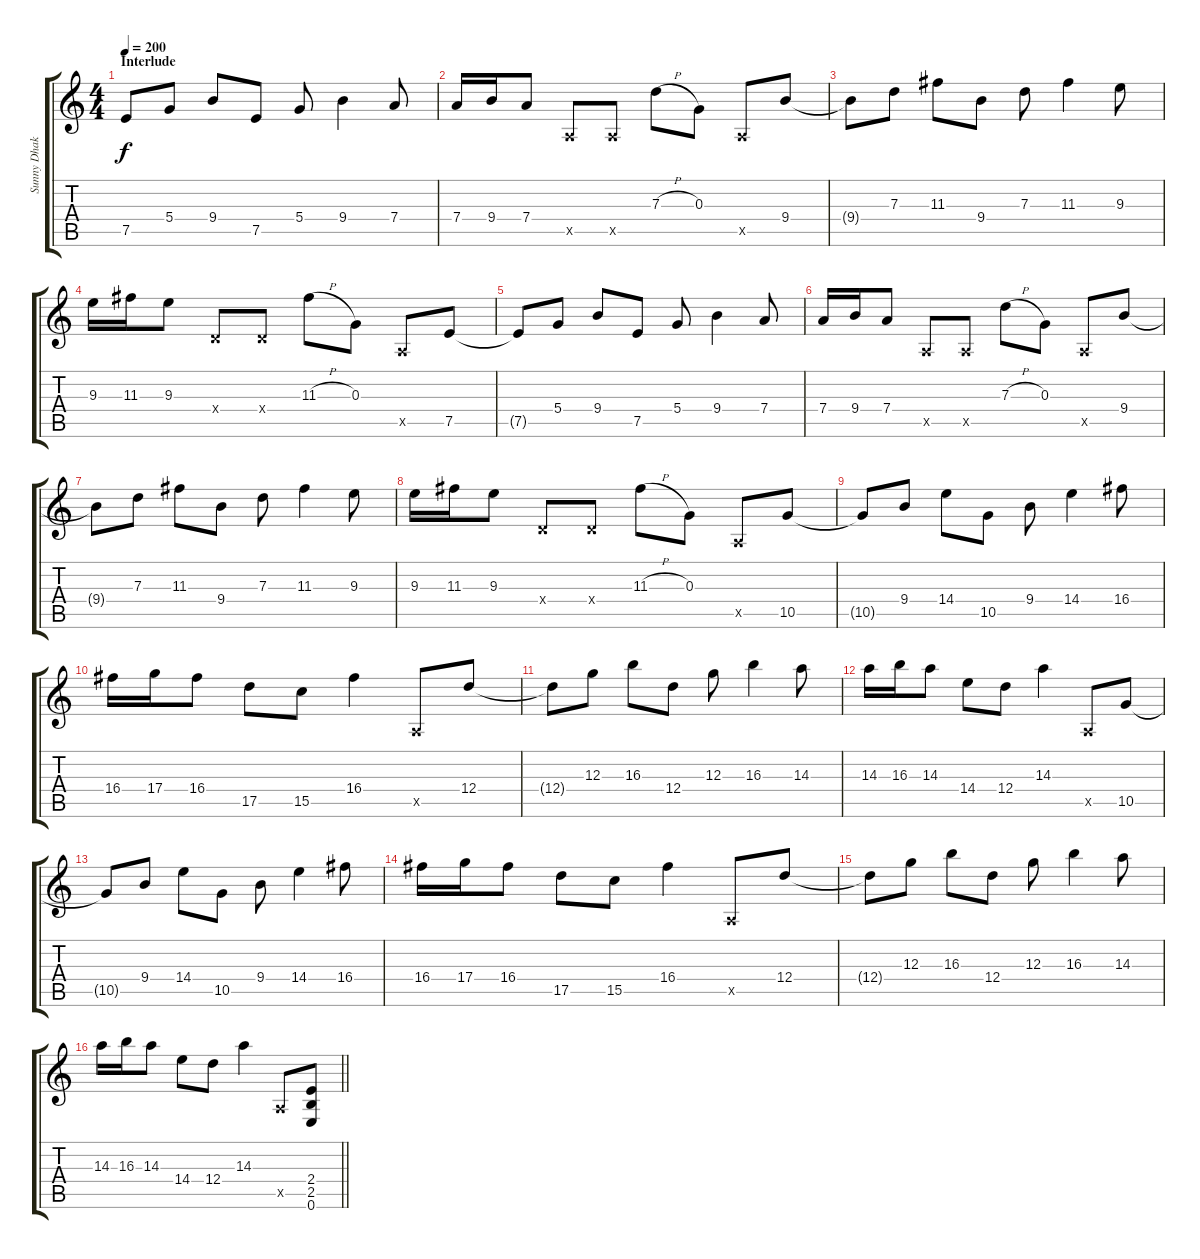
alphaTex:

\track ("Sunny Dhak" "Sunny Dhak") {instrument distortionguitar}
\staff {score tabs}
\tuning (E4 B3 G3 D3 A2 E2) {hide}
\ts (4 4)
\section ("" "Interlude")
\tempo 200
\clef g2
\ks c
7.5.8{dy f} 5.4.8 9.4.8 7.5.8 5.4.8 9.4.4 7.4.8 |
7.4.16 9.4.16 7.4.8 0.5{x}.8 0.5{x}.8 7.3{h}.8 0.3.8 0.5{x}.8 9.4.8 |
9.4{t}.8 7.3.8 11.3.8 9.4.8 7.3.8 11.3.4 9.3.8 |
9.3.16 11.3.16 9.3.8 0.4{x}.8 0.4{x}.8 11.3{h}.8 0.3.8 0.5{x}.8 7.5.8 |
7.5{t}.8 5.4.8 9.4.8 7.5.8 5.4.8 9.4.4 7.4.8 |
7.4.16 9.4.16 7.4.8 0.5{x}.8 0.5{x}.8 7.3{h}.8 0.3.8 0.5{x}.8 9.4.8 |
9.4{t}.8 7.3.8 11.3.8 9.4.8 7.3.8 11.3.4 9.3.8 |
9.3.16 11.3.16 9.3.8 0.4{x}.8 0.4{x}.8 11.3{h}.8 0.3.8 0.5{x}.8 10.5.8 |
10.5{t}.8 9.4.8 14.4.8 10.5.8 9.4.8 14.4.4 16.4.8 |
16.4.16 17.4.16 16.4.8 17.5.8 15.5.8 16.4.4 0.5{x}.8 12.4.8 |
12.4{t}.8 12.3.8 16.3.8 12.4.8 12.3.8 16.3.4 14.3.8 |
14.3.16 16.3.16 14.3.8 14.4.8 12.4.8 14.3.4 0.5{x}.8 10.5.8 |
10.5{t}.8 9.4.8 14.4.8 10.5.8 9.4.8 14.4.4 16.4.8 |
16.4.16 17.4.16 16.4.8 17.5.8 15.5.8 16.4.4 0.5{x}.8 12.4.8 |
12.4{t}.8 12.3.8 16.3.8 12.4.8 12.3.8 16.3.4 14.3.8 |
\barLineRight lightlight
14.3.16 16.3.16 14.3.8 14.4.8 12.4.8 14.3.4 0.5{x}.8 (2.4 2.5 0.6).8
